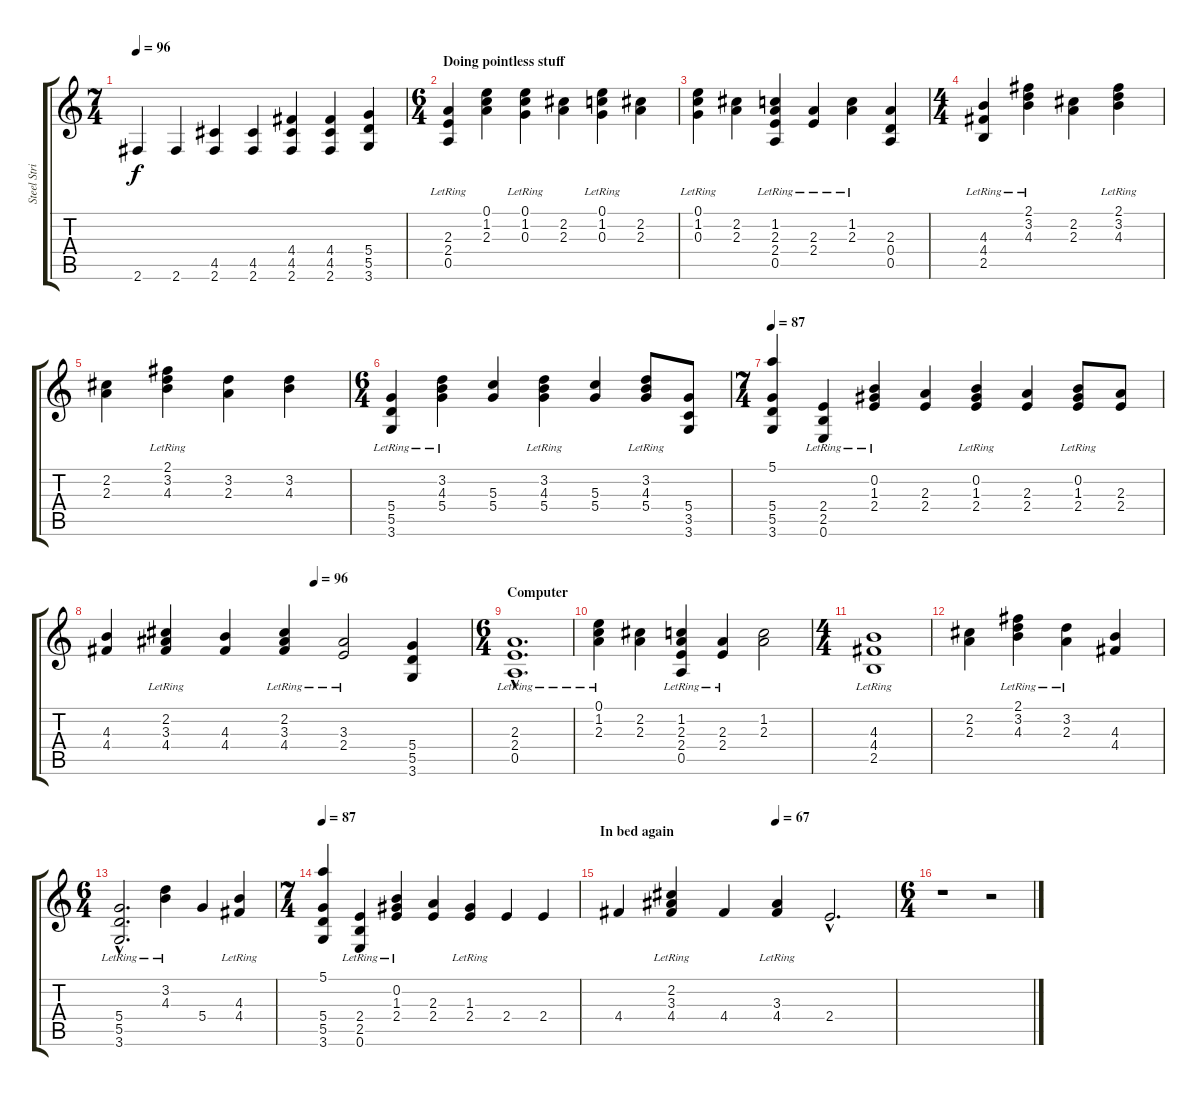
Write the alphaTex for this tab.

\track ("Steel String" "Steel Stri") {instrument acousticguitarsteel}
\staff {score tabs}
\tuning (E4 B3 G3 D3 A2 E2) {hide}
\ts (7 4)
\tempo 96
\clef g2
\ks c
2.6.4{dy f} 2.6.4 (4.5 2.6).4 (4.5 2.6).4 (4.4 4.5 2.6).4 (4.4 4.5 2.6).4 (5.4 5.5 3.6).4 |
\ts (6 4)
\section ("" "Doing pointless stuff")
(2.3 2.4{lr} 0.5{lr}).4 (0.1 1.2 2.3).4 (0.1{lr} 1.2 0.3).4 (2.2 2.3).4 (0.1{lr} 1.2 0.3).4 (2.2 2.3).4 |
(0.1{lr} 1.2 0.3).4 (2.2 2.3).4 (1.2{lr} 2.3 2.4 0.5{lr}).4 (2.3 2.4{lr}).4 (1.2{lr} 2.3).4 (2.3 0.4 0.5).4 |
\ts (4 4)
(4.3 4.4{lr} 2.5{lr}).4 (2.1{lr} 3.2 4.3).4 (2.2 2.3).4 (2.1{lr} 3.2 4.3).4 |
(2.2 2.3).4 (2.1{lr} 3.2 4.3).4 (3.2 2.3).4 (3.2 4.3).4 |
\ts (6 4)
(5.4 5.5{lr} 3.6{lr}).4 (3.2{lr} 4.3 5.4).4 (5.3 5.4).4 (3.2{lr} 4.3 5.4).4 (5.3 5.4).4 (3.2{lr} 4.3{lr} 5.4).8 (5.4 3.5 3.6).8 |
\ts (7 4)
\tempo 87
(5.1 5.4 5.5 3.6).4 (2.4 2.5{lr} 0.6{lr}).4 (0.2{lr} 1.3 2.4).4 (2.3 2.4).4 (0.2{lr} 1.3 2.4).4 (2.3 2.4).4 (0.2{lr} 1.3 2.4).8 (2.3 2.4).8 |
\tempo (96 0.5714285714285714)
(4.3 4.4).4 (2.2{lr} 3.3 4.4).4 (4.3 4.4).4 (2.2{lr} 3.3 4.4).4 (3.3{lr} 2.4).2 (5.4 5.5 3.6).4 |
\ts (6 4)
\section ("" "Computer")
(2.3{hac} 2.4{hac lr} 0.5{hac lr}).1{d} |
(0.1{lr} 1.2 2.3).4 (2.2 2.3).4 (1.2{lr} 2.3 2.4 0.5{lr}).4 (2.3 2.4{lr}).4 (1.2 2.3).2 |
\ts (4 4)
(4.3 4.4{lr} 2.5{lr}).1 |
(2.2 2.3).4 (2.1{lr} 3.2 4.3).4 (3.2{lr} 2.3).4 (4.3 4.4).4 |
\ts (6 4)
(5.4{hac} 5.5{hac lr} 3.6{hac lr}).2{d} (3.2{lr} 4.3{lr}).4 5.4.4 (4.3{lr} 4.4).4 |
\ts (7 4)
\tempo 87
(5.1 5.4 5.5 3.6).4 (2.4 2.5{lr} 0.6{lr}).4 (0.2{lr} 1.3 2.4).4 (2.3 2.4).4 (1.3{lr} 2.4).4 2.4.4 2.4.4 |
\section ("" "In bed again")
\tempo (67 0.5714285714285714)
4.4.4 (2.2{lr} 3.3{lr} 4.4).4 4.4.4 (3.3{lr} 4.4).4 2.4{hac}.2{d} |
\ts (6 4)
r.1 r.2
